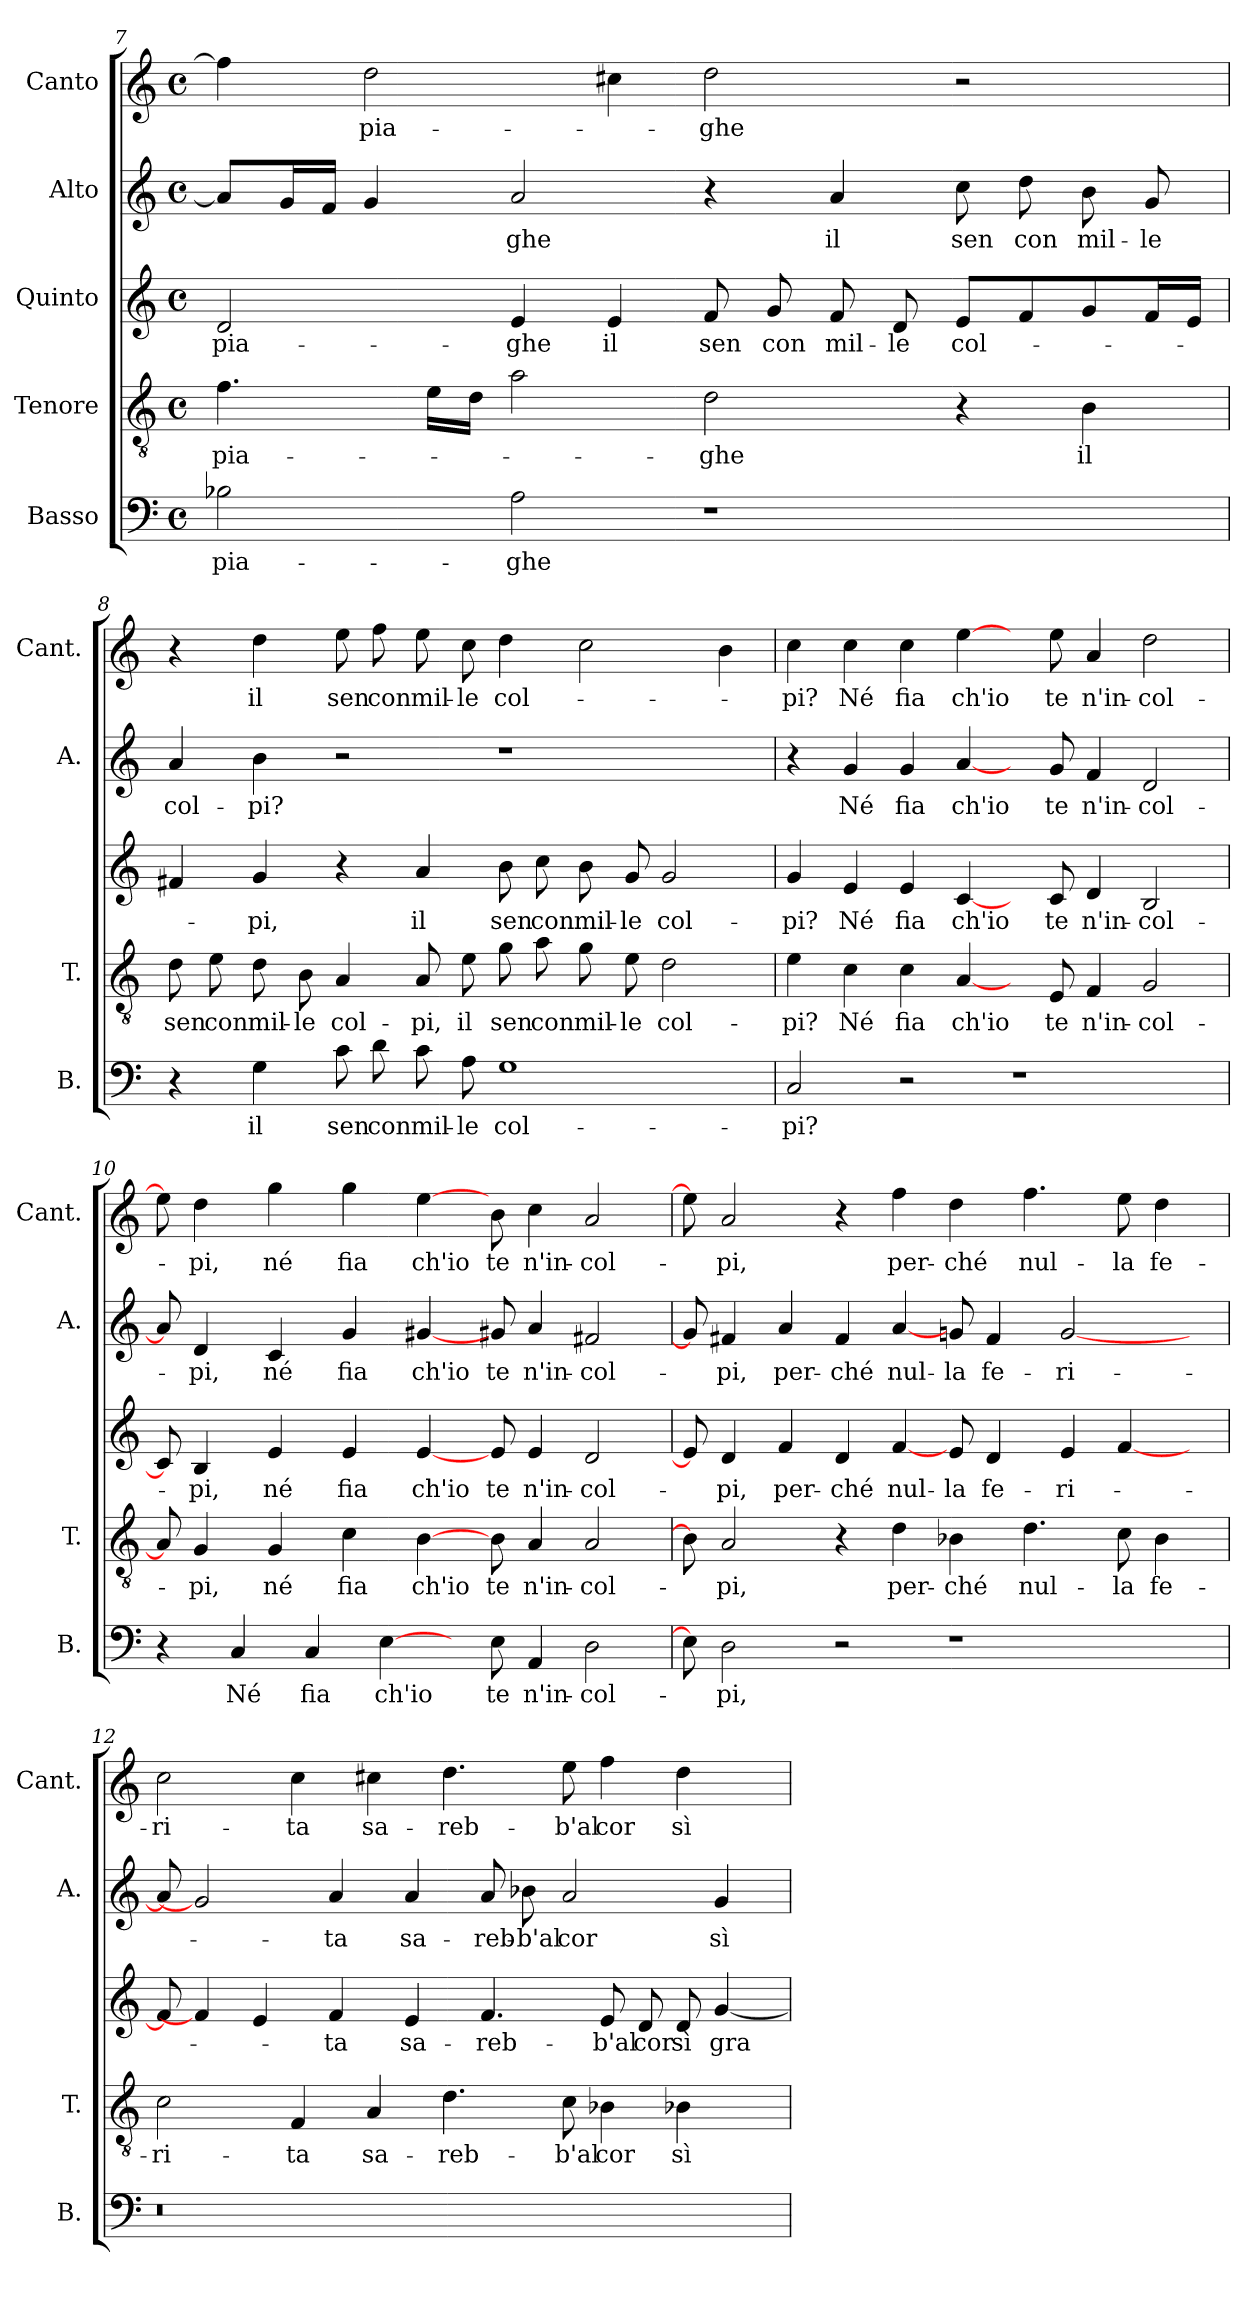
**kern	**text	**kern	**text	**kern	**text	**kern	**text	**kern	**text
*part5	*part5	*part4	*part4	*part3	*part3	*part2	*part2	*part1	*part1
*staff5	*staff5	*staff4	*staff4	*staff3	*staff3	*staff2	*staff2	*staff1	*staff1
*I"Basso	*	*I"Tenore	*	*I"Quinto	*	*I"Alto	*	*I"Canto	*
*I'B.	*	*I'T.	*	*	*	*I'A.	*	*I'Cant.	*
*clefF4	*	*clefGv2	*	*clefG2	*	*clefG2	*	*clefG2	*
*k[]	*	*k[]	*	*k[]	*	*k[]	*	*k[]	*
*C:	*	*C:	*	*C:	*	*C:	*	*C:	*
*M4/4	*	*M4/4	*	*M4/4	*	*M4/4	*	*M4/4	*
*met(c)	*	*met(c)	*	*met(c)	*	*met(c)	*	*met(c)	*
=7	=7	=7	=7	=7	=7	=7	=7	=7	=7
2B-X\	-pia-	4.f\	-pia-	2d/	-pia-	8a/L]	.	4ff\]	.
.	.	.	.	.	.	16g/L	.	.	.
.	.	.	.	.	.	16f/JJ	.	.	.
.	.	.	.	.	.	4g/	.	2dd\	-pia-
.	.	16e\LL	.	.	.	.	.	.	.
.	.	16d\JJ	.	.	.	.	.	.	.
2A\	-ghe	2a\	.	4e/	-ghe	2a/	-ghe	.	.
.	.	.	.	4e/	il	.	.	4cc#X\	.
1r	.	2d\	-ghe	8f/	sen	4r	.	2dd\	-ghe
.	.	.	.	8g/	con	.	.	.	.
.	.	.	.	8f/	mil-	4a/	il	.	.
.	.	.	.	8d/	-le	.	.	.	.
.	.	4r	.	8e/L	col-	8cc\	sen	2r	.
.	.	.	.	8f/	.	8dd\	con	.	.
.	.	4B\	il	8g/	.	8b\	mil-	.	.
.	.	.	.	16f/L	.	8g/	-le	.	.
.	.	.	.	16e/JJ	.	.	.	.	.
=8	=8	=8	=8	=8	=8	=8	=8	=8	=8
4r	.	8d\	sen	4f#X/	.	4a/	col-	4r	.
.	.	8e\	con	.	.	.	.	.	.
4G\	il	8d\	mil-	4g/	-pi,	4b\	-pi?	4dd\	il
.	.	8B\	-le	.	.	.	.	.	.
8c\	sen	4A/	col-	4r	.	2r	.	8ee\	sen
8d\	con	.	.	.	.	.	.	8ff\	con
8c\	mil-	8A/	-pi,	4a/	il	.	.	8ee\	mil-
8A\	-le	8e\	il	.	.	.	.	8cc\	-le
1G\	col-	8g\	sen	8b\	sen	1r	.	4dd\	col-
.	.	8a\	con	8cc\	con	.	.	.	.
.	.	8g\	mil-	8b\	mil-	.	.	2cc\	.
.	.	8e\	-le	8g/	-le	.	.	.	.
.	.	2d\	col-	2g/	col-	.	.	.	.
.	.	.	.	.	.	.	.	4b\	.
=9	=9	=9	=9	=9	=9	=9	=9	=9	=9
2C/	-pi?	4e\	-pi?	4g/	-pi?	4r	.	4cc\	-pi?
.	.	4c\	Né	4e/	Né	4g/	Né	4cc\	Né
2r	.	4c\	fia	4e/	fia	4g/	fia	4cc\	fia
.	.	[4A/	ch'io	[4c/	ch'io	[4a/	ch'io	[4ee\	ch'io
1r	.	8ryy	.	8ryy	.	8ryy	.	8ryy	.
.	.	8E/	te	8c/	te	8g/	te	8ee\	te
.	.	4F/	n'in-	4d/	n'in-	4f/	n'in-	4a/	n'in-
.	.	2G/	-col-	2B/	-col-	2d/	-col-	2dd\	-col-
=10	=10	=10	=10	=10	=10	=10	=10	=10	=10
4r	.	8A/]	.	8c/]	.	8a/]	.	8ee\]	.
.	.	4G/	-pi,	4B/	-pi,	4d/	-pi,	4dd\	-pi,
4C/	Né	.	.	.	.	.	.	.	.
.	.	4G/	né	4e/	né	4c/	né	4gg\	né
4C/	fia	.	.	.	.	.	.	.	.
.	.	4c\	fia	4e/	fia	4g/	fia	4gg\	fia
[4E\	ch'io	.	.	.	.	.	.	.	.
.	.	[4B\	ch'io	[4e/	ch'io	[4g#X/	ch'io	[4ee\	ch'io
8ryy	.	.	.	.	.	.	.	.	.
8E\	te	8B\	te	8e/	te	8g#X/	te	8b\	te
4AA/	n'in-	4A/	n'in-	4e/	n'in-	4a/	n'in-	4cc\	n'in-
2D\	-col-	2A/	-col-	2d/	-col-	2f#X/	-col-	2a/	-col-
=11	=11	=11	=11	=11	=11	=11	=11	=11	=11
8E\]	.	8B\]	.	8e/]	.	8g#/]	.	8ee\]	.
2D\	-pi,	2A/	-pi,	4d/	-pi,	4f#X/	-pi,	2a/	-pi,
.	.	.	.	4f/	per-	4a/	per-	.	.
2r	.	4r	.	4d/	-ché	4f#/	-ché	4r	.
.	.	4d\	per-	[4f/	nul-	[4a/	nul-	4ff\	per-
1r	.	4B-X\	-ché	8e/	-la	8g/	-la	4dd\	-ché
.	.	.	.	4d/	fe-	4f#/	fe-	.	.
.	.	4.d\	nul-	.	.	.	.	4.ff\	nul-
.	.	.	.	4e/	-ri-	[2g/	-ri-	.	.
.	.	8c\	-la	[4f/	.	.	.	8ee\	-la
.	.	4B-\	fe-	.	.	.	.	4dd\	fe-
.	.	.	.	8ryy	.	8ryy	.	.	.
=12	=12	=12	=12	=12	=12	=12	=12	=12	=12
!LO:N:vis=0	!	!	!	!	!	!	!	!	!
1r	.	2c\	-ri-	8f/]	.	8a/]	.	2cc\	-ri-
.	.	.	.	4f/]	.	2g/]	.	.	.
.	.	.	.	4e/	.	.	.	.	.
.	.	4F/	-ta	.	.	.	.	4cc\	-ta
.	.	.	.	4f/	-ta	4a/	-ta	.	.
.	.	4A/	sa-	.	.	.	.	4cc#X\	sa-
.	.	.	.	4e/	sa-	4a/	sa-	.	.
1ryy	.	4.d\	-reb-	.	.	.	.	4.dd\	-reb-
.	.	.	.	4.f/	-reb-	8a/	-reb-	.	.
.	.	.	.	.	.	8b-X\	-b'al	.	.
.	.	8c\	-b'al	.	.	2a/	cor	8ee\	-b'al
.	.	4B-X\	cor	8e/	-b'al	.	.	4ff\	cor
.	.	.	.	8d/	cor	.	.	.	.
.	.	4B-X\	sì	8d/	sì	.	.	4dd\	sì
.	.	.	.	[4g/	gra-	4g/	sì	.	.
8ryy	.	8ryy	.	.	.	.	.	8ryy	.
=	=	=	=	=	=	=	=	=	=
*-	*-	*-	*-	*-	*-	*-	*-	*-	*-
